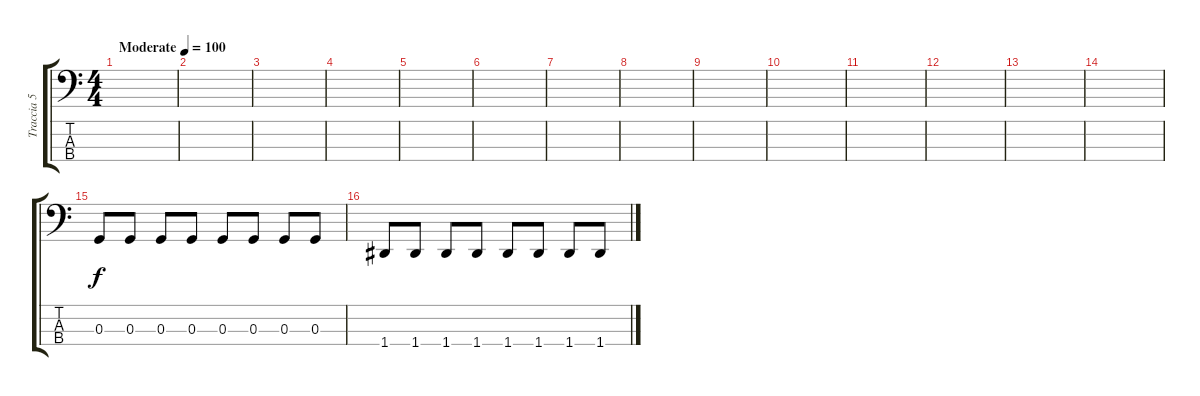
\track ("Traccia 5" "Traccia 5") {instrument electricbassfinger}
\staff {score tabs}
\tuning (F2 C2 G1 D1) {hide}
\ts (4 4)
\tempo (100 "Moderate")
\clef f4
\ks c
|
|
|
|
|
|
|
|
|
|
|
|
|
|
0.3.8 0.3.8 0.3.8 0.3.8 0.3.8 0.3.8 0.3.8 0.3.8 |
1.4.8 1.4.8 1.4.8 1.4.8 1.4.8 1.4.8 1.4.8 1.4.8
